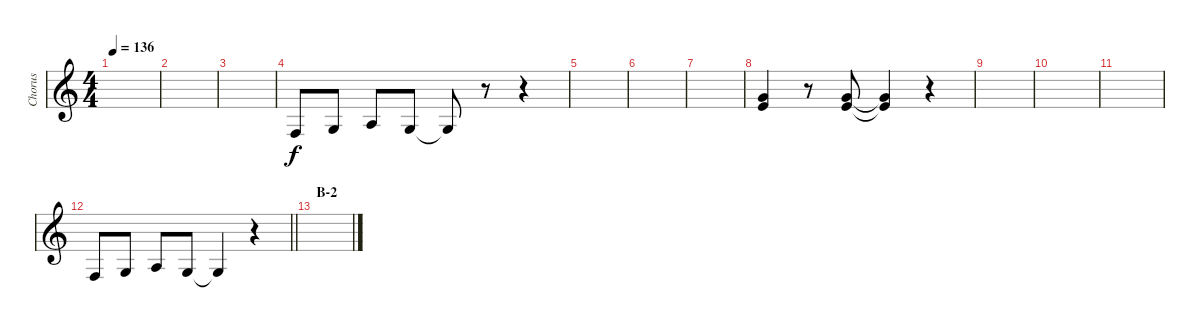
\track ("Chorus" "Chorus") {instrument cello}
\staff {score}
\tuning (E4 B3 G3 D3 A2 D2) {hide}
\ts (4 4)
\tempo 136
\clef g2
\ks c
|
|
|
3.4.8 0.3.8 2.3.8 0.3.8 0.3{t}.8 r.8 r.4 |
|
|
|
(3.1 5.2).4 r.8 (3.1 5.2).8 (3.1{t} 5.2{t}).4 r.4 |
|
|
|
\barLineRight lightlight
3.4.8 0.3.8 2.3.8 0.3.8 0.3{t}.4 r.4 |
\section ("" "B-2")
